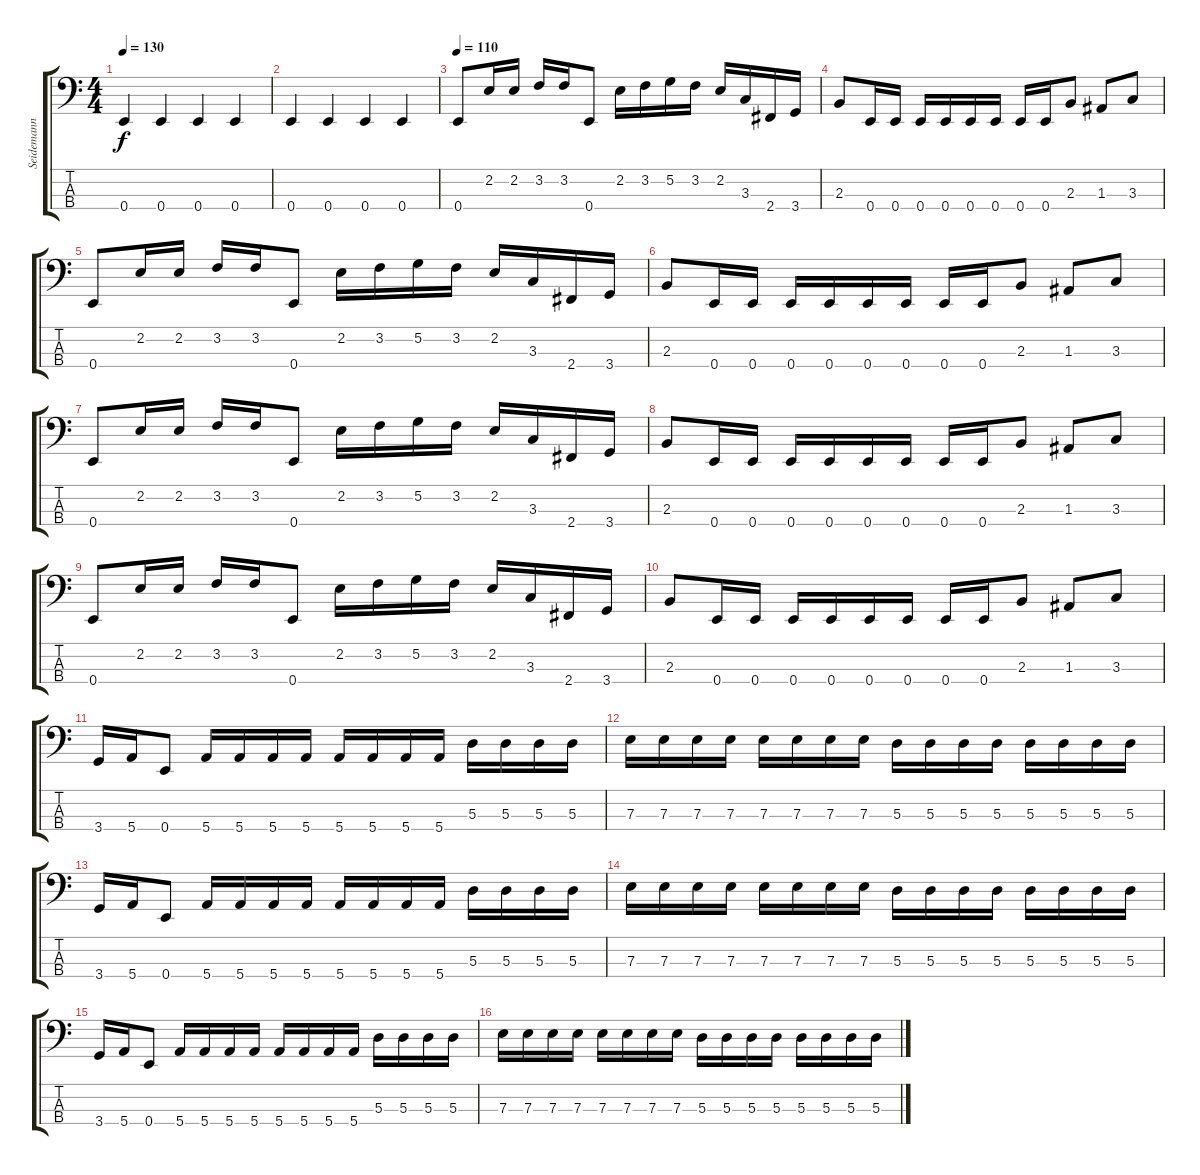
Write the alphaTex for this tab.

\track ("Seidemann" "Seidemann") {instrument electricbasspick}
\staff {score tabs}
\tuning (G2 D2 A1 E1) {hide}
\ts (4 4)
\tempo 130
\clef f4
\ks c
0.4.4{dy f} 0.4.4 0.4.4 0.4.4 |
0.4.4 0.4.4 0.4.4 0.4.4 |
\tempo 110
0.4.8 2.2.16 2.2.16 3.2.16 3.2.16 0.4.8 2.2.16 3.2.16 5.2.16 3.2.16 2.2.16 3.3.16 2.4.16 3.4.16 |
2.3.8 0.4.16 0.4.16 0.4.16 0.4.16 0.4.16 0.4.16 0.4.16 0.4.16 2.3.8 1.3.8 3.3.8 |
0.4.8 2.2.16 2.2.16 3.2.16 3.2.16 0.4.8 2.2.16 3.2.16 5.2.16 3.2.16 2.2.16 3.3.16 2.4.16 3.4.16 |
2.3.8 0.4.16 0.4.16 0.4.16 0.4.16 0.4.16 0.4.16 0.4.16 0.4.16 2.3.8 1.3.8 3.3.8 |
0.4.8 2.2.16 2.2.16 3.2.16 3.2.16 0.4.8 2.2.16 3.2.16 5.2.16 3.2.16 2.2.16 3.3.16 2.4.16 3.4.16 |
2.3.8 0.4.16 0.4.16 0.4.16 0.4.16 0.4.16 0.4.16 0.4.16 0.4.16 2.3.8 1.3.8 3.3.8 |
0.4.8 2.2.16 2.2.16 3.2.16 3.2.16 0.4.8 2.2.16 3.2.16 5.2.16 3.2.16 2.2.16 3.3.16 2.4.16 3.4.16 |
2.3.8 0.4.16 0.4.16 0.4.16 0.4.16 0.4.16 0.4.16 0.4.16 0.4.16 2.3.8 1.3.8 3.3.8 |
3.4.16 5.4.16 0.4.8 5.4.16 5.4.16 5.4.16 5.4.16 5.4.16 5.4.16 5.4.16 5.4.16 5.3.16 5.3.16 5.3.16 5.3.16 |
7.3.16 7.3.16 7.3.16 7.3.16 7.3.16 7.3.16 7.3.16 7.3.16 5.3.16 5.3.16 5.3.16 5.3.16 5.3.16 5.3.16 5.3.16 5.3.16 |
3.4.16 5.4.16 0.4.8 5.4.16 5.4.16 5.4.16 5.4.16 5.4.16 5.4.16 5.4.16 5.4.16 5.3.16 5.3.16 5.3.16 5.3.16 |
7.3.16 7.3.16 7.3.16 7.3.16 7.3.16 7.3.16 7.3.16 7.3.16 5.3.16 5.3.16 5.3.16 5.3.16 5.3.16 5.3.16 5.3.16 5.3.16 |
3.4.16 5.4.16 0.4.8 5.4.16 5.4.16 5.4.16 5.4.16 5.4.16 5.4.16 5.4.16 5.4.16 5.3.16 5.3.16 5.3.16 5.3.16 |
7.3.16 7.3.16 7.3.16 7.3.16 7.3.16 7.3.16 7.3.16 7.3.16 5.3.16 5.3.16 5.3.16 5.3.16 5.3.16 5.3.16 5.3.16 5.3.16
